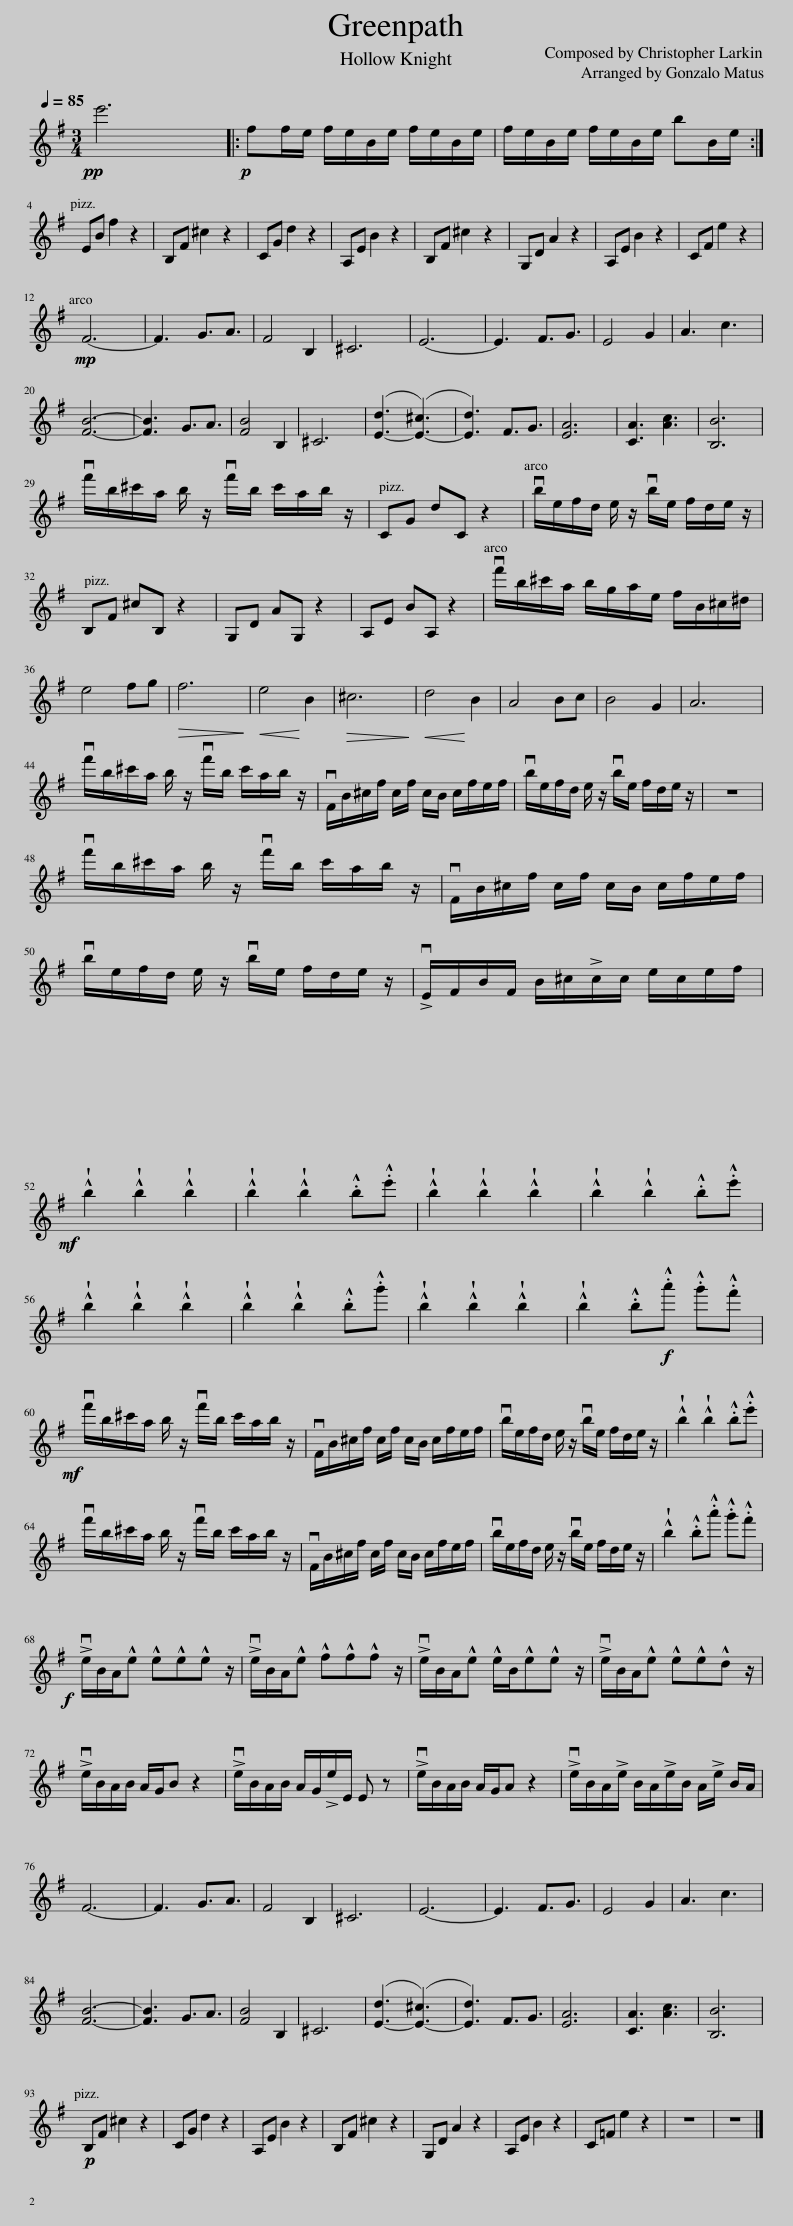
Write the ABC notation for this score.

X:1
L:1/8
Q:1/4=85
M:3/4
I:linebreak $
K:G
V:1 treble
V:1
!pp! e'6 |:!p! ff/e/ f/e/B/e/ f/e/B/e/ | f/e/B/e/ f/e/B/e/ bB/e/ :|$ EB f2 z2 | B,F ^c2 z2 | %5
 CG d2 z2 | A,E B2 z2 | B,F ^c2 z2 | G,D A2 z2 | A,E B2 z2 | %10
 CF e2 z2 |$!mp! F6- | F3 G3/2A3/2 | F4 B,2 | ^C6 | %15
 E6- | E3 F3/2G3/2 | E4 G2 | A3 c3 |$ [FB]6- | %20
 [FB]3 G3/2A3/2 | [FB]4 B,2 | ^C6 | ([E-d]3 ([E-^c]3) | [Ed]3) F3/2G3/2 | %25
 [EA]6 | [CA]3 [Ac]3 | [B,B]6 |$ vf'/b/^c'/a/ b/ z/ vf'/b/ c'/a/b/ z/ | CG dC z2 | %30
 vb/e/f/d/ e/ z/ vb/e/ f/d/e/ z/ |$ B,F ^cB, z2 | G,D AG, z2 | A,E BA, z2 | vf'/b/^c'/a/ b/g/a/e/ f/B/^c/^d/ |$ %35
 e4 fg |!>(! f6!>)! |!<(! e4!<)! B2 |!>(! ^c6!>)! |!<(! d4!<)! B2 | %40
 A4 Bc | B4 G2 | A6 |$ vf'/b/^c'/a/ b/ z/ vf'/b/ c'/a/b/ z/ | vF/B/^c/f/ c/f/ c/B/ c/f/e/f/ | %45
 vb/e/f/d/ e/ z/ vb/e/ f/d/e/ z/ | z6 |$ vf'/b/^c'/a/ b/ z/ vf'/b/ c'/a/b/ z/ | vF/B/^c/f/ c/f/ c/B/ c/f/e/f/ |$ vb/e/f/d/ e/ z/ vb/e/ f/d/e/ z/ | %50
 !>!vE/F/B/F/ B/^c/!>!c/c/ e/c/e/f/ |$!mf! !wedge!!^!b2 !wedge!!^!b2 !wedge!!^!b2 | !wedge!!^!b2 !wedge!!^!b2 .!^!b.!^!e' | !wedge!!^!b2 !wedge!!^!b2 !wedge!!^!b2 | !wedge!!^!b2 !wedge!!^!b2 .!^!b.!^!e' |$ %55
 !wedge!!^!b2 !wedge!!^!b2 !wedge!!^!b2 | !wedge!!^!b2 !wedge!!^!b2 .!^!b.!^!g' | !wedge!!^!b2 !wedge!!^!b2 !wedge!!^!b2 | !wedge!!^!b2 .!^!b!f!.!^!a' .!^!g'.!^!f' |$!mf! vf'/b/^c'/a/ b/ z/ vf'/b/ c'/a/b/ z/ | %60
 vF/B/^c/f/ c/f/ c/B/ c/f/e/f/ | vb/e/f/d/ e/ z/ vb/e/ f/d/e/ z/ | !wedge!!^!b2 !wedge!!^!b2 .!^!b.!^!e' |$ vf'/b/^c'/a/ b/ z/ vf'/b/ c'/a/b/ z/ | vF/B/^c/f/ c/f/ c/B/ c/f/e/f/ | %65
 vb/e/f/d/ e/ z/ vb/e/ f/d/e/ z/ | !wedge!!^!b2 .!^!b.!^!a' .!^!g'.!^!f' |$!f! !>!ve/B/A/!^!e !^!e!^!e!^!e z/ | !>!ve/B/A/!^!e !^!f!^!f!^!f z/ | !>!ve/B/A/!^!e !^!e/B/!^!e!^!e z/ | %70
 !>!ve/B/A/!^!e !^!e!^!e!^!d z/ |$ !>!ve/B/A/B/ A/G/B z2 | !>!ve/B/A/B/ A/G/!>!e/E/ E z | !>!ve/B/A/B/ A/G/A z2 | !>!ve/B/A/!>!e/ B/A/!>!e/B/ A/!>!e/ B/A/ |$ %75
 F6- | F3 G3/2A3/2 | F4 B,2 | ^C6 | E6- | %80
 E3 F3/2G3/2 | E4 G2 | A3 c3 |$ [FB]6- | [FB]3 G3/2A3/2 | %85
 [FB]4 B,2 | ^C6 | ([E-d]3 ([E-^c]3) | [Ed]3) F3/2G3/2 | [EA]6 | %90
 [CA]3 [Ac]3 | [B,B]6 |$!p! B,F ^c2 z2 | CG d2 z2 | A,E B2 z2 | %95
 B,F ^c2 z2 | G,D A2 z2 | A,E B2 z2 | C=F e2 z2 | z6 | %100
 z6 |] %101
